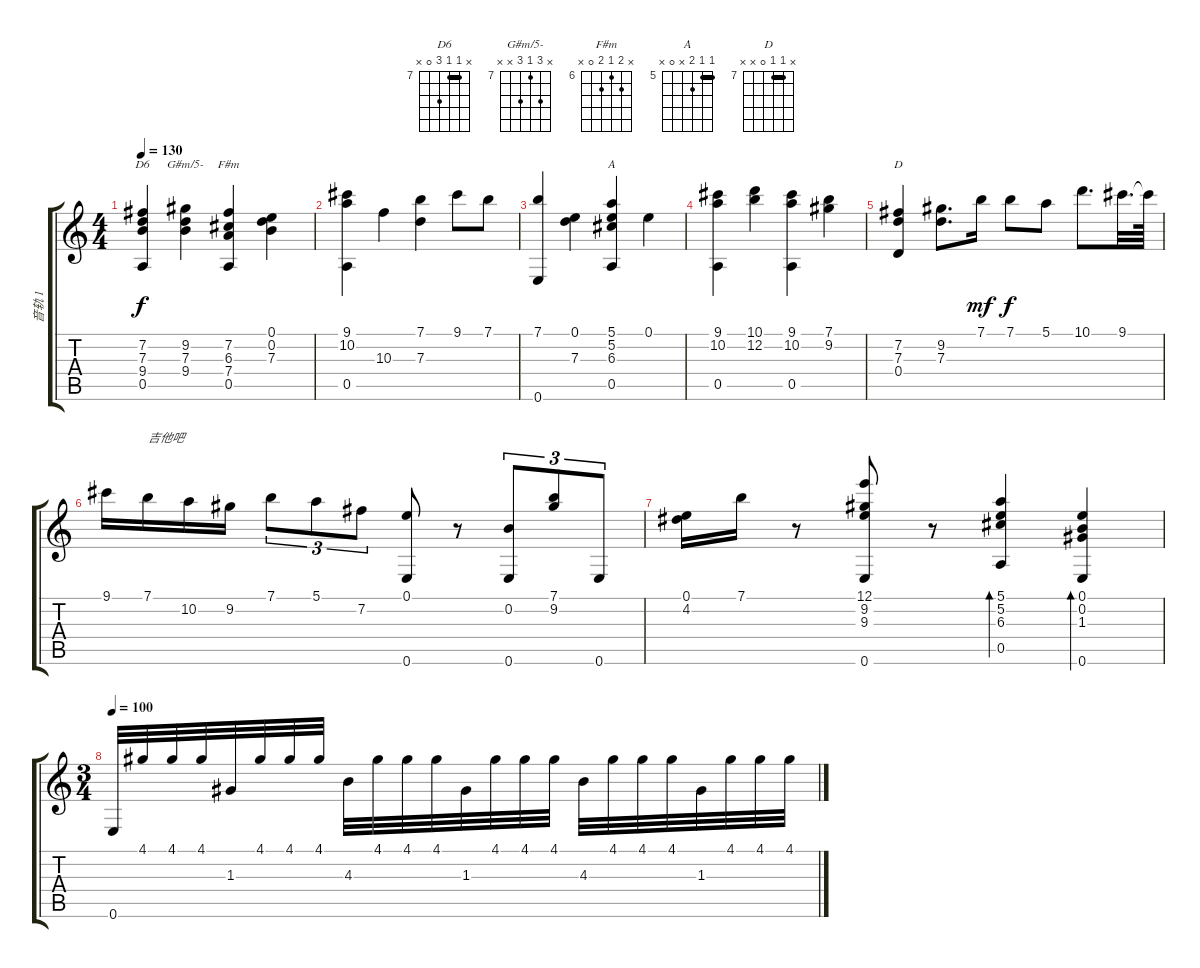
\track ("音轨 1" "音轨 1") {instrument acousticguitarnylon}
\staff {score tabs}
\tuning (E4 B3 G3 D3 A2 E2) {hide}
\chord ("D6" x 7 7 9 0 x) {firstfret 7 barre 7}
\chord ("G#m/5-" x 9 7 9 x x) {firstfret 7}
\chord ("F#m" x 7 6 7 0 x) {firstfret 6}
\chord ("A" 5 5 6 x 0 x) {firstfret 5 barre 5}
\chord ("D" x 7 7 0 x x) {firstfret 7 barre 7}
\ts (4 4)
\tempo 130
\clef g2
\ks c
(7.2 7.3 9.4 0.5).4{ch "D6" dy f} (9.2 7.3 9.4).4{ch "G#m/5-"} (7.2 6.3 7.4 0.5).4{ch "F#m"} (0.1 0.2 7.3).4 |
(9.1 10.2 0.5).4 10.3.4 (7.1 7.3).4 9.1.8 7.1.8 |
(7.1 0.6).4 (0.1 7.3).4 (5.1 5.2 6.3 0.5).4{ch "A"} 0.1.4 |
(9.1 10.2 0.5).4 (10.1 12.2).4 (9.1 10.2 0.5).4 (7.1 9.2).4 |
(7.2 7.3 0.4).4{ch "D"} (9.2 7.3).8{d} 7.1.16{dy mf} 7.1.8{dy f} 5.1.8 10.1.8{d} 9.1.32{d} 9.1{t}.64 |
9.1.16 7.1.16{txt "吉他吧"} 10.2.16 9.2.16 7.1.8{tu (3 2)} 5.1.8{tu (3 2)} 7.2.8{tu (3 2)} (0.1 0.6).8 r.8 (0.2 0.6).8{tu (3 2)} (7.1 9.2).8{tu (3 2)} 0.6.8{tu (3 2)} |
(0.1 4.2).16 7.1.16 r.8 (12.1 9.2 9.3 0.6).8 r.8 (5.1 5.2 6.3 0.5).4{bd 480} (0.1 0.2 1.3 0.6).4{bd 480} |
\ts (3 4)
\tempo 100
0.6.32 4.1.32 4.1.32 4.1.32 1.3.32 4.1.32 4.1.32 4.1.32 4.3.32 4.1.32 4.1.32 4.1.32 1.3.32 4.1.32 4.1.32 4.1.32 4.3.32 4.1.32 4.1.32 4.1.32 1.3.32 4.1.32 4.1.32 4.1.32
